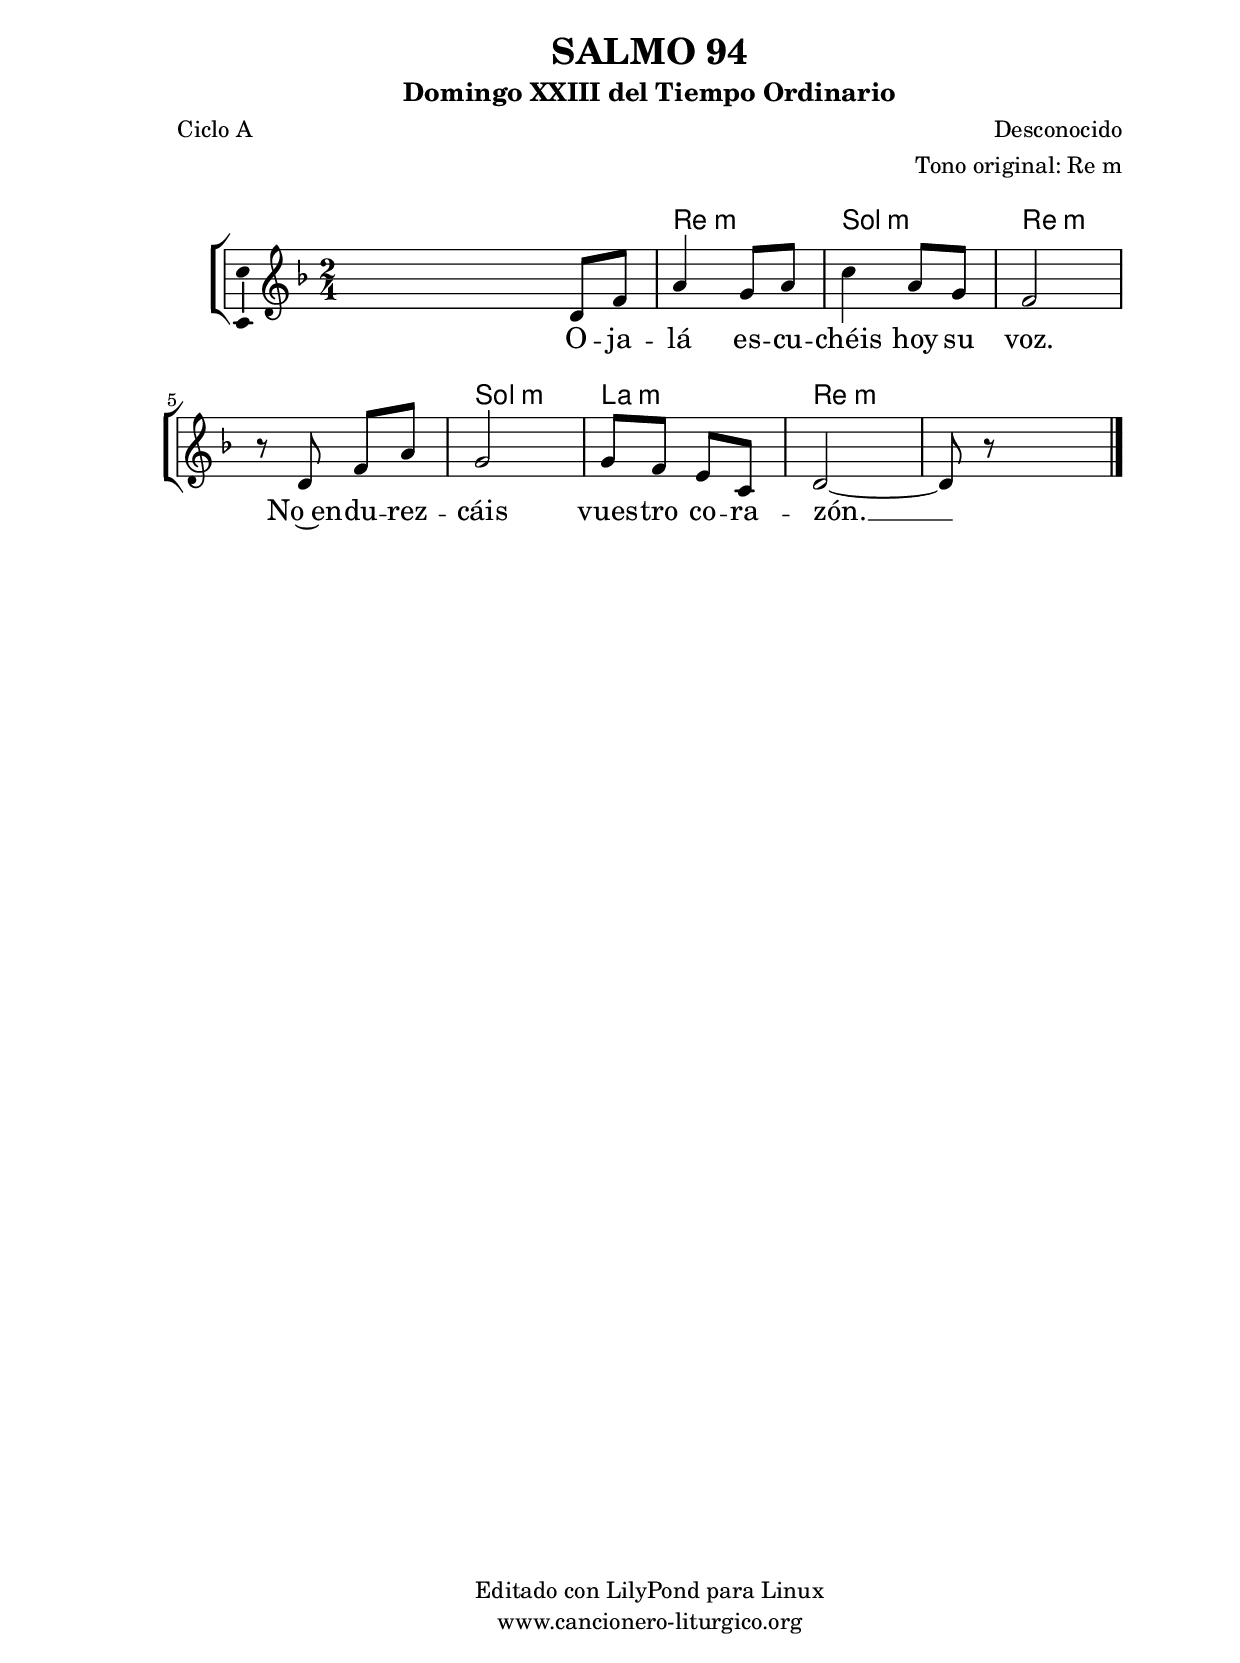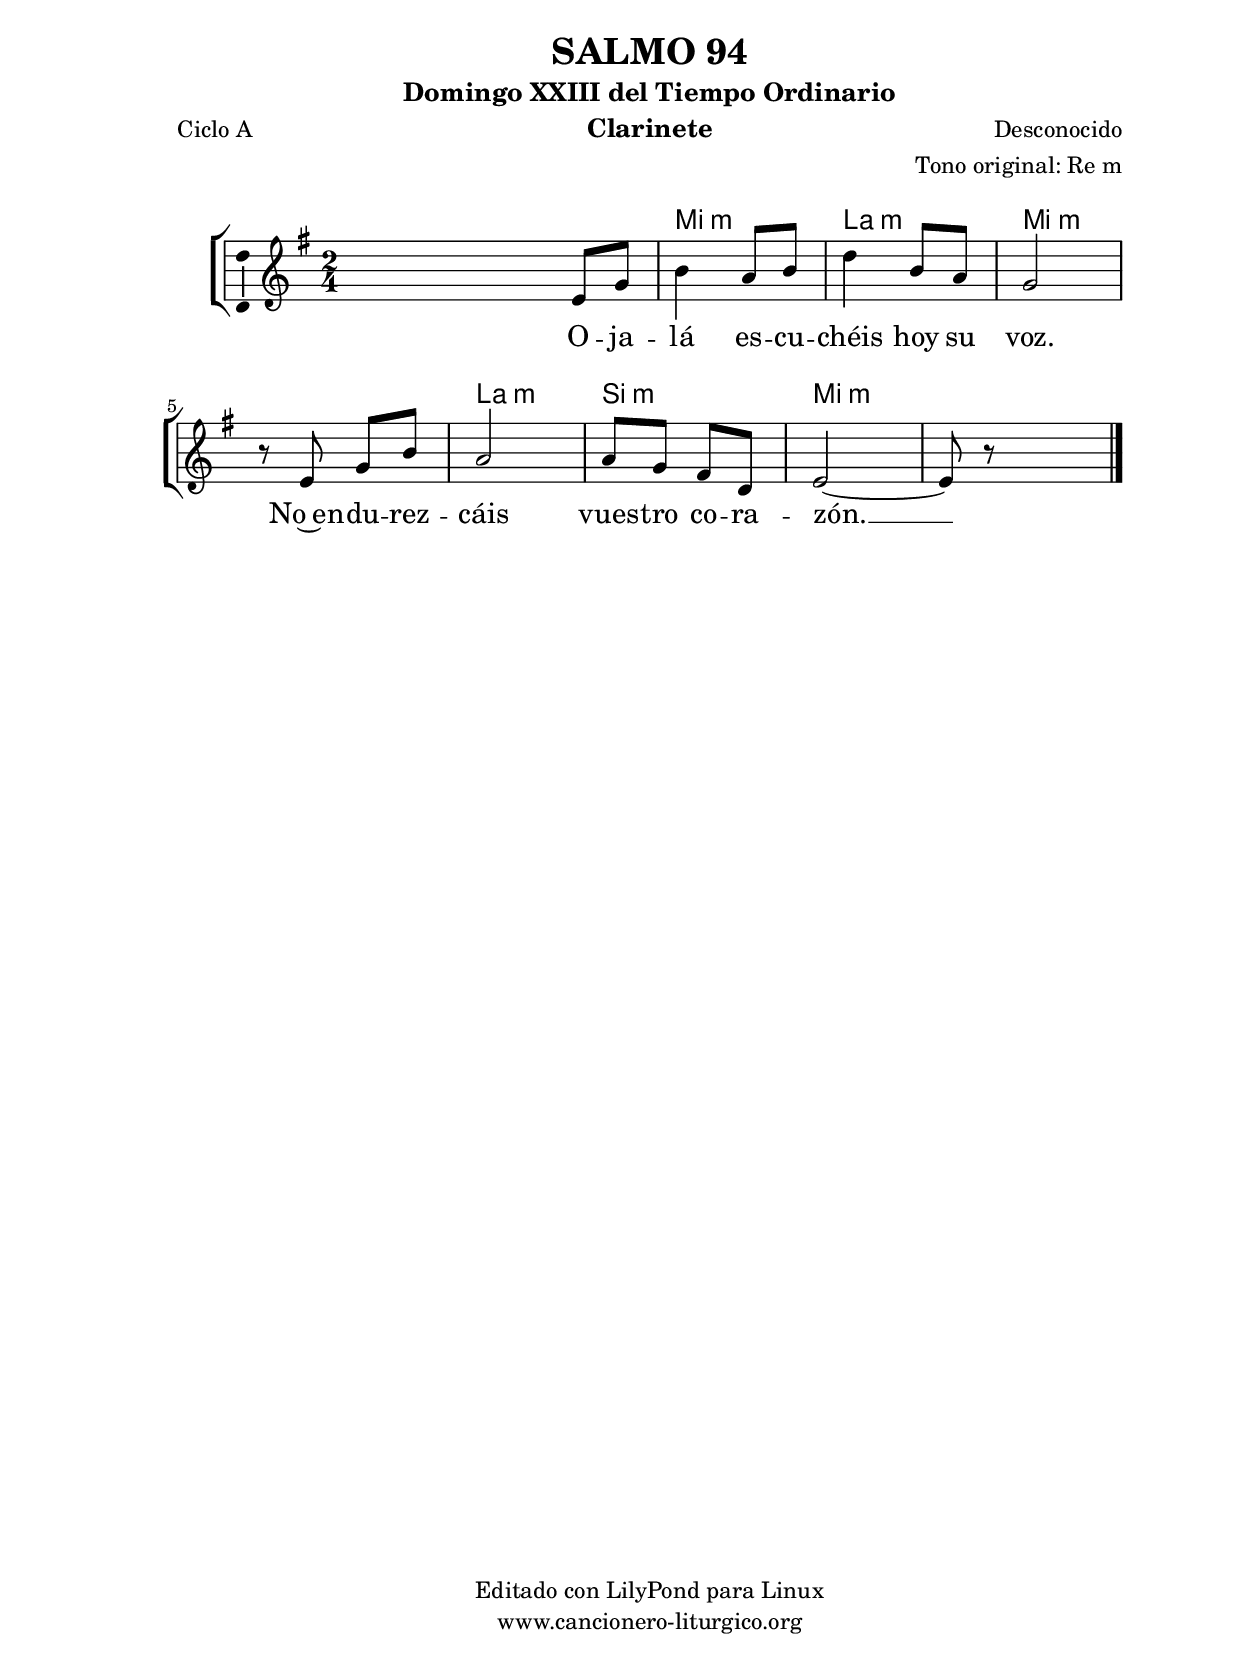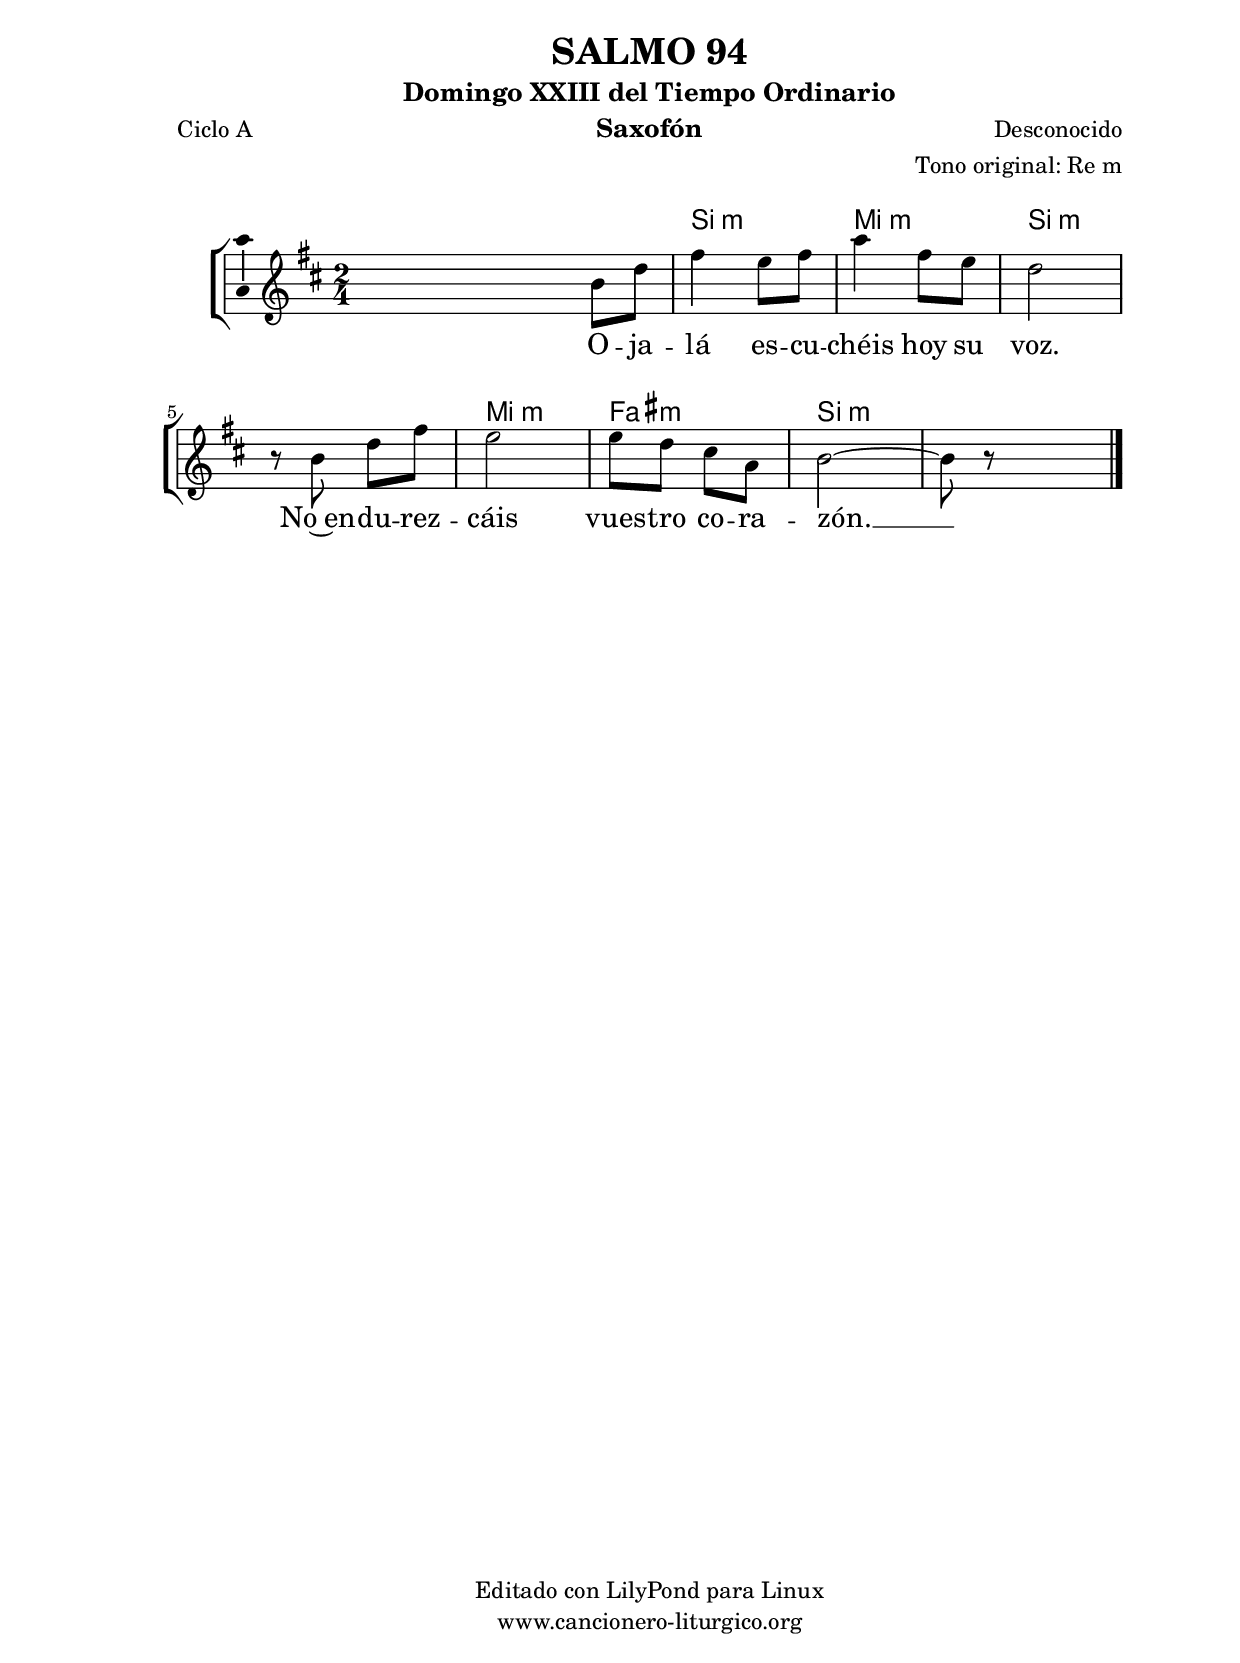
%
%para convertir .midi en .wav:
%timidity filename.midi -Ow -o finename.wav
%
%
%Para convertir de .wav a .mp3:
%lame -h -m j filename.wav
%
%
%para escuchar el midi:
%timidity nombrefichero.midi
%


%versión de lilypond para la que se ha escrito esta partitura:
\version "2.16.0"

	%Tamaño papel
	#(set-default-paper-size "a4")
	%Tamaño partitura
	#(set-global-staff-size 20)
	%No responde al pulsar sobre una nota
	#(ly:set-option 'point-and-click #f)

%parámetros del encabezamiento:
\header {
	title = "SALMO 94"
	subtitle = "Domingo XXIII del Tiempo Ordinario"
	composer = "Desconocido"
	poet = "Ciclo A"
	meter = ""
	arranger = "Tono original: Re m"
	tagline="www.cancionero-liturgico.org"
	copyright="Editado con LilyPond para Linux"
	}

%parámetros asociados al papel:
\paper  {
	oddHeaderMarkup = \markup {\fill-line { \on-the-fly #not-first-page \fromproperty #'header:title \on-the-fly #not-first-page \fromproperty #'header:composer }}
	evenHeaderMarkup = \markup {\fill-line { \fromproperty #'header:composer \fromproperty #'header:title }}
	#(set-paper-size "a4")
	print-page-number = ##f
	first-page-number = 1
	print-first-page-number = ##f
%	head-separation = 3.0 \cm
	top-margin = 2.0 \cm
	bottom-margin = 0.5\cm
%%%	bottom-margin = -1.0\cm
	left-margin = 3.0 \cm
	line-width = 16.0 \cm 
	indent = 8\mm
	interscoreline = 2.\mm
	between-system-space = 15\mm
%	para que las partituras no llenen la hoja:
	ragged-bottom = ##t
%	idem para la última hoja:
	ragged-last-bottom = ##f
%	para que las partituras llenen el ancho del papel:
	ragged-last = ##f
	after-title-space = 2.5 \cm
%page-count=1
%system-count=8

	%Flexible Vertical Spacing
%	markup-markup-spacing =
%	#'((basic-distance . 15) (minimum-distance . 15) (padding . 3))
	markup-system-spacing =
	#'((basic-distance . 15) (minimum-distance . 15) (padding . 3))
	system-system-spacing =
	#'((basic-distance . 15) (minimum-distance . 15) (padding . 3))
	score-system-spacing =
	#'((basic-distance . 15) (minimum-distance . 15) (padding . 5))
%	top-system-spacing = % header
%	#'((basic-distance . 8) (minimum-distance . 0) (padding . 3))
%	top-markup-spacing =
%	#'((basic-distance . 20) (minimum-distance . 20) (padding . 3))
	last-bottom-spacing = % footer
	#'((basic-distance . 5) (minimum-distance . 5) (padding . 3))
%	score-markup-spacing =
%	#'((basic-distance . 16) (minimum-distance . 13) (padding . 3))

	}


%parámetros que afectan a toda la partitura:
global =  {
	%clave de sol (G):
	\clef G
	%armadura:
%	\transpose e f
	\key d \minor
	\tempo 4=100
	\set Score.tempoHideNote = ##t
	}


acordes = {
	\italianChords
	\chordmode {
%	\transpose e f
{

s2
d2:m g:m d:m s
g:m a:m d:m s

	}
	}
}

melodia = 
%	\transpose e f
{
	\relative c'{

\time 2/4

s4 d8 f
a4 g8 a
c4 a8 g
f2
\break
r8 d8 f a
g2
g8 f e c
d2~
d8 r8 s4

	\bar "|."
	}
	}


texto = \lyricmode {
O -- ja -- lá es -- cu -- chéis hoy su voz. No~en -- du -- rez -- cáis vues -- tro co -- ra -- zón. __
	}


acordesStaff = \context ChordNames = acordesStaff <<
	\set chordChanges = ##t
	\acordes
	>>


vozStaff = \context Voice = vozStaff
\with {\consists "Ambitus_engraver"}
<<
%	\set Staff.instrumentName = ""
%	\set Staff.shortInstrumentName = ""
%	\set Staff.midiInstrument = #"clarinet"
%	\set Staff.midiInstrument = #"cello"
%	\set Staff.midiInstrument = #"flute"
	\set Staff.midiInstrument = #"electric guitar (jazz)"
%	\set Staff.midiInstrument = #"english horn"
%	\set Staff.midiInstrument = #"violin"
%	\set Staff.midiInstrument = #"glockenspiel"
	\set Staff.midiMinimumVolume = #0.7
	\set Staff.midiMaximumVolume = #0.9
	\global
	\melodia
	>>


textoStaff = \context Lyrics = textoStaff <<
	\lyricsto vozStaff \texto
	>>

\book {
	\score {
		\context ChoirStaff {
			\override StaffGroup.SystemStartBracket #'collapse-height = #1
			\override Score.SystemStartBar #'collapse-height = #1
			<<
			\acordesStaff
			\vozStaff
			\textoStaff
			>>
			}
		\layout {
	    		\context {
				\Lyrics
				\override LyricText #'font-size = #2
				}
	   		 \context {
				\Score
				%fontSize = #3
				\override StaffSymbol #'staff-space = #(magstep +3)
				%\override Beam #'thickness = #0.55
				%\override SpacingSpanner #'spacing-increment = #1.0
				%\override Slur #'height-limit = #1.5
				}
			}
		}
	\score {
		\unfoldRepeats
		\context ChoirStaff {
			<<
			\acordesStaff
			\vozStaff
			>>
			}
		\midi {
	  		\context {
	  			\Score
				tempoWholesPerMinute = #(ly:make-moment 70 4)
				}
			}
		}
	}

%Partitura para clarinete
#(define output-suffix "C")
\book {
	\header{
		instrument = "Clarinete"
		}
	\score {
		\context ChoirStaff {
			\override StaffGroup.SystemStartBracket #'collapse-height = #1
			\override Score.SystemStartBar #'collapse-height = #1
\transpose c d
			<<
			\acordesStaff
			\vozStaff
			\textoStaff
			>>
			}
		\layout {
	    		\context {
				\Lyrics
				\override LyricText #'font-size = #2
				}
	   		 \context {
				\Score
				%fontSize = #3
				\override StaffSymbol #'staff-space = #(magstep +3)
				%\override Beam #'thickness = #0.55
				%\override SpacingSpanner #'spacing-increment = #1.0
				%\override Slur #'height-limit = #1.5
				}
			}
		}
	}

%Partitura para saxofón
#(define output-suffix "S")
\book {
	\header{
		instrument = "Saxofón"
		}
	\score {
		\context ChoirStaff {
			\override StaffGroup.SystemStartBracket #'collapse-height = #1
			\override Score.SystemStartBar #'collapse-height = #1
\transpose c a
			<<
			\acordesStaff
			\vozStaff
			\textoStaff
			>>
			}
		\layout {
	    		\context {
				\Lyrics
				\override LyricText #'font-size = #2
				}
	   		 \context {
				\Score
				%fontSize = #3
				\override StaffSymbol #'staff-space = #(magstep +3)
				%\override Beam #'thickness = #0.55
				%\override SpacingSpanner #'spacing-increment = #1.0
				%\override Slur #'height-limit = #1.5
				}
			}
		}
	}

